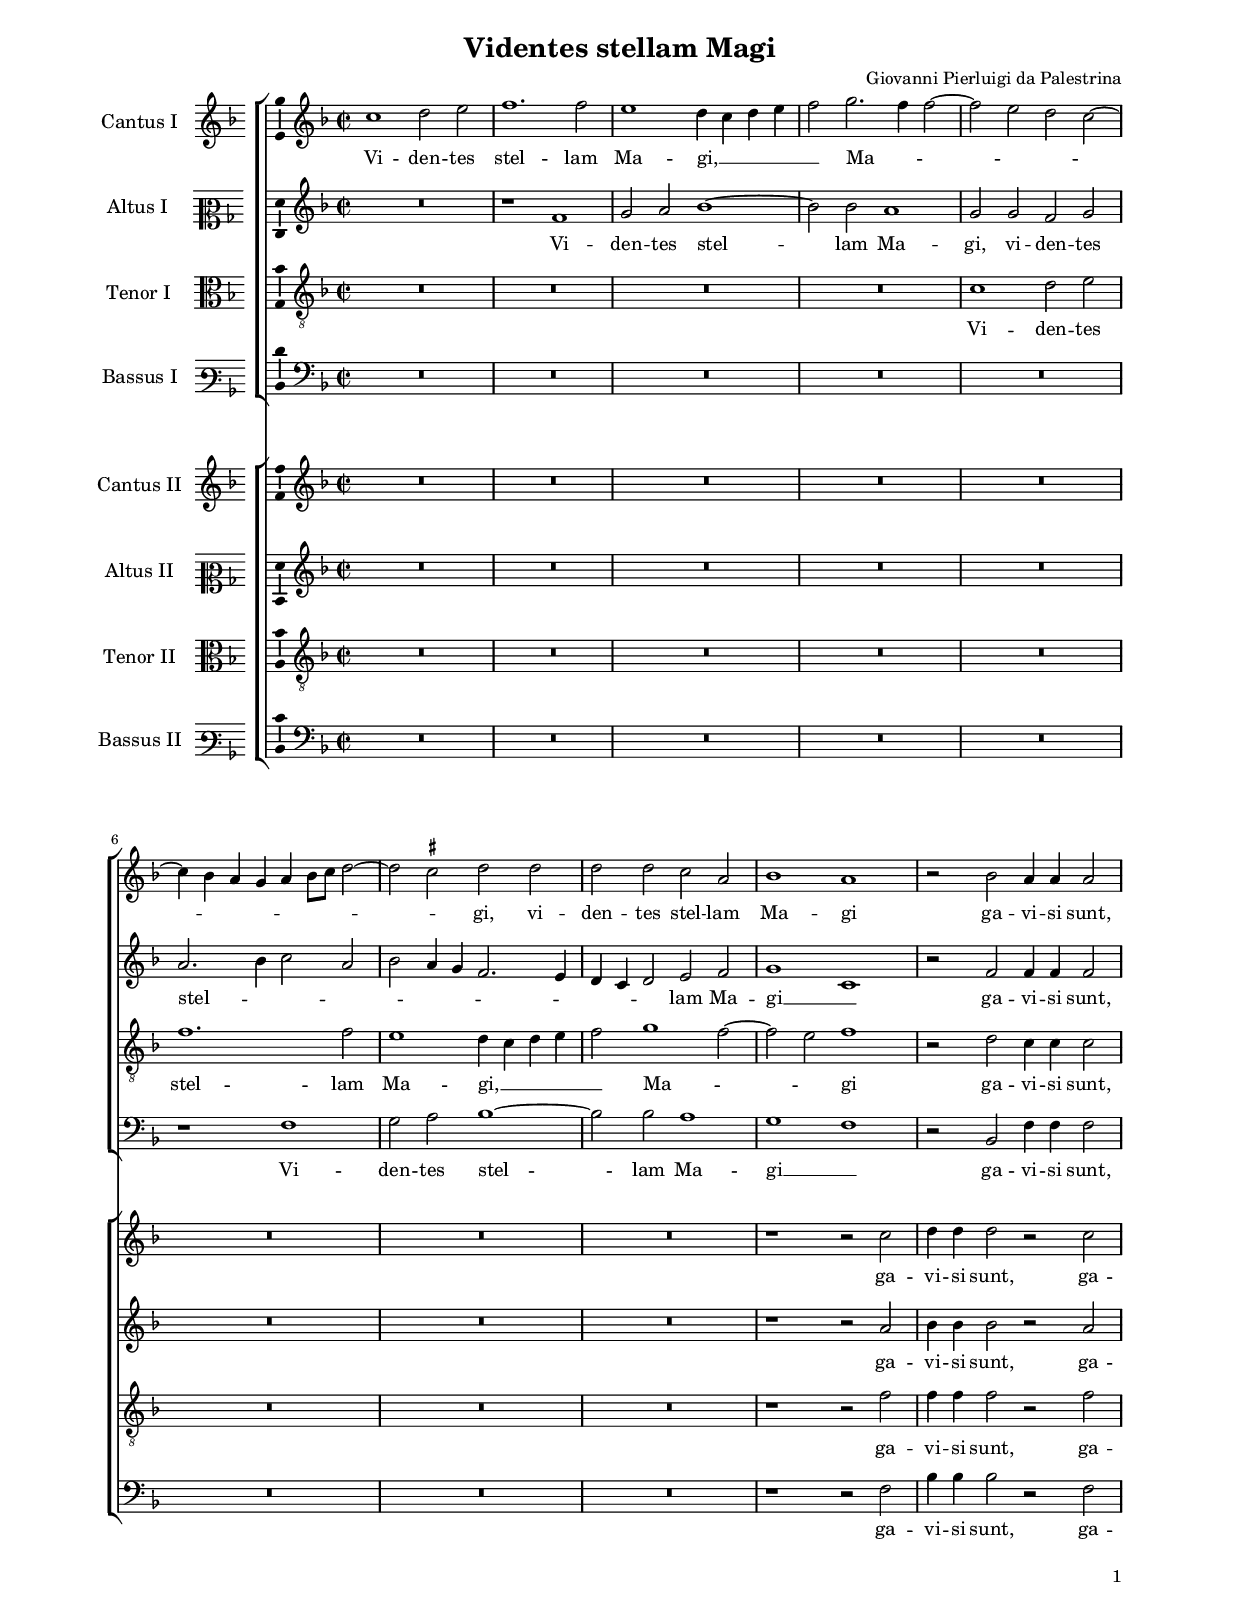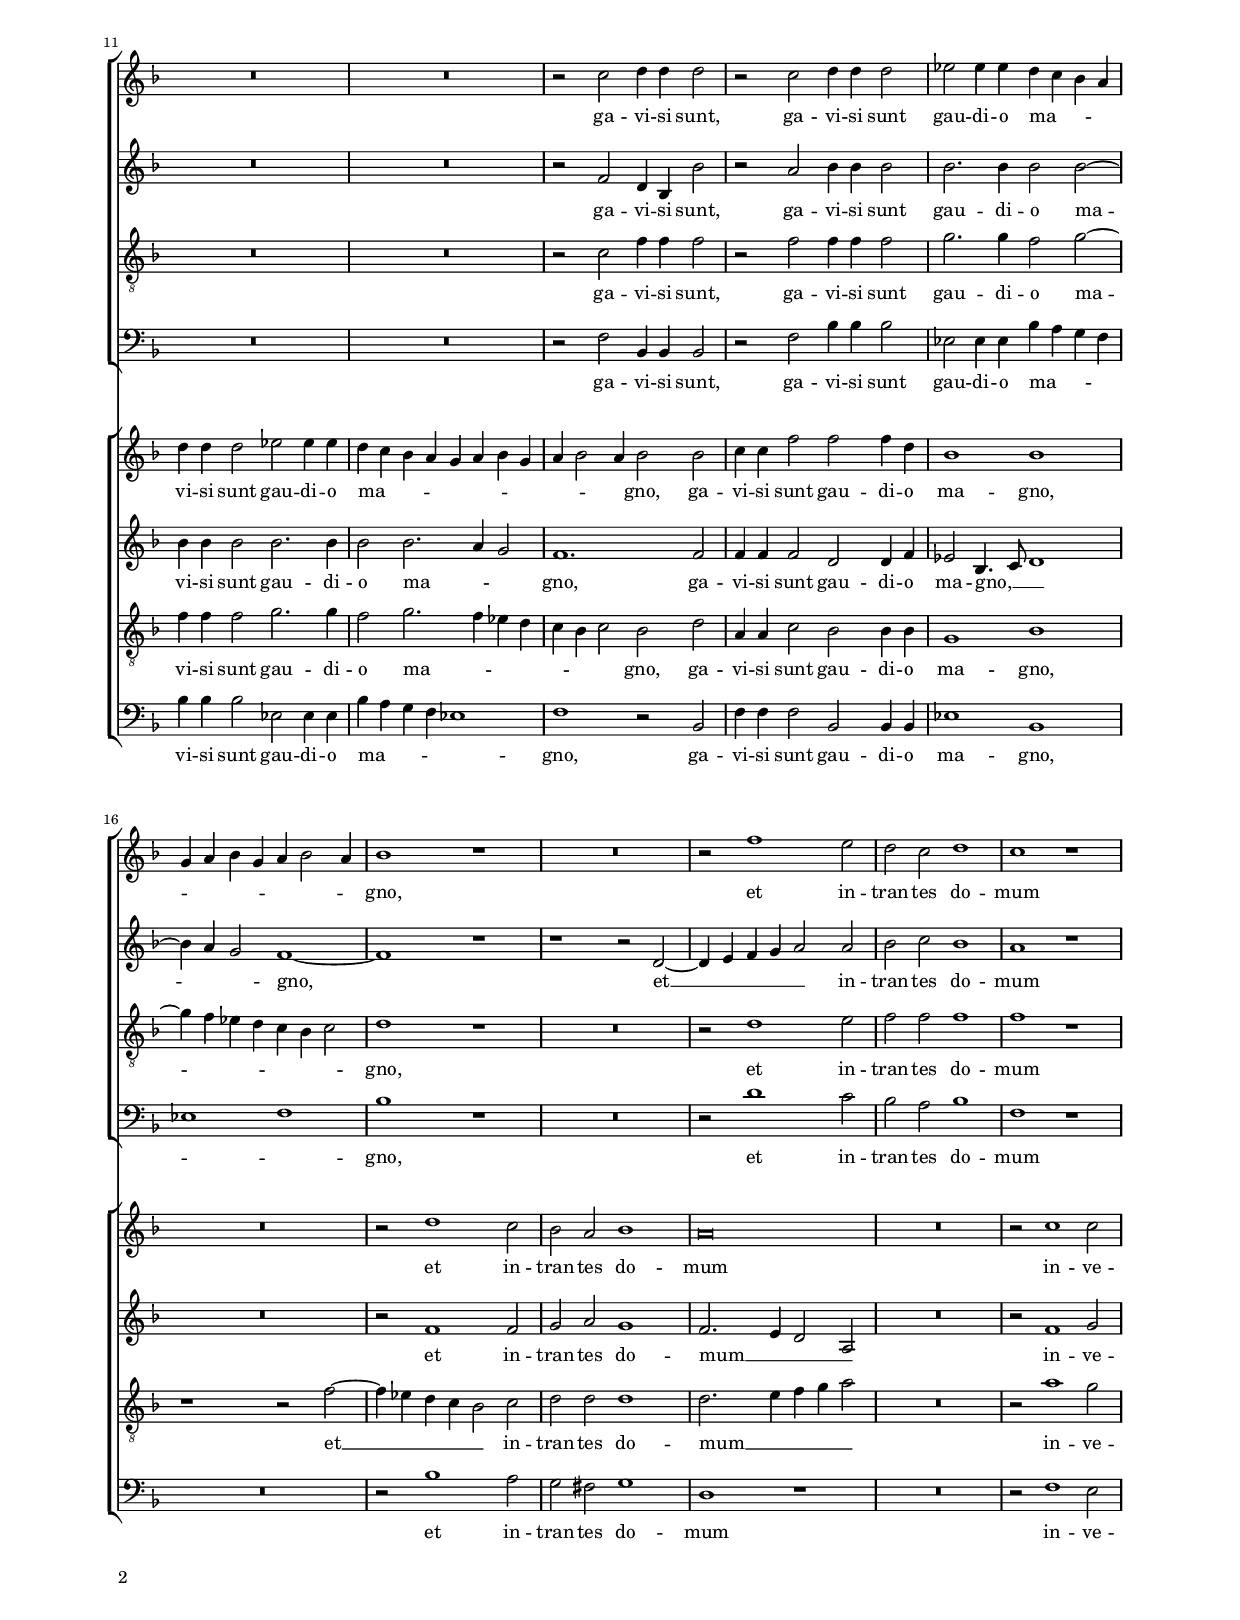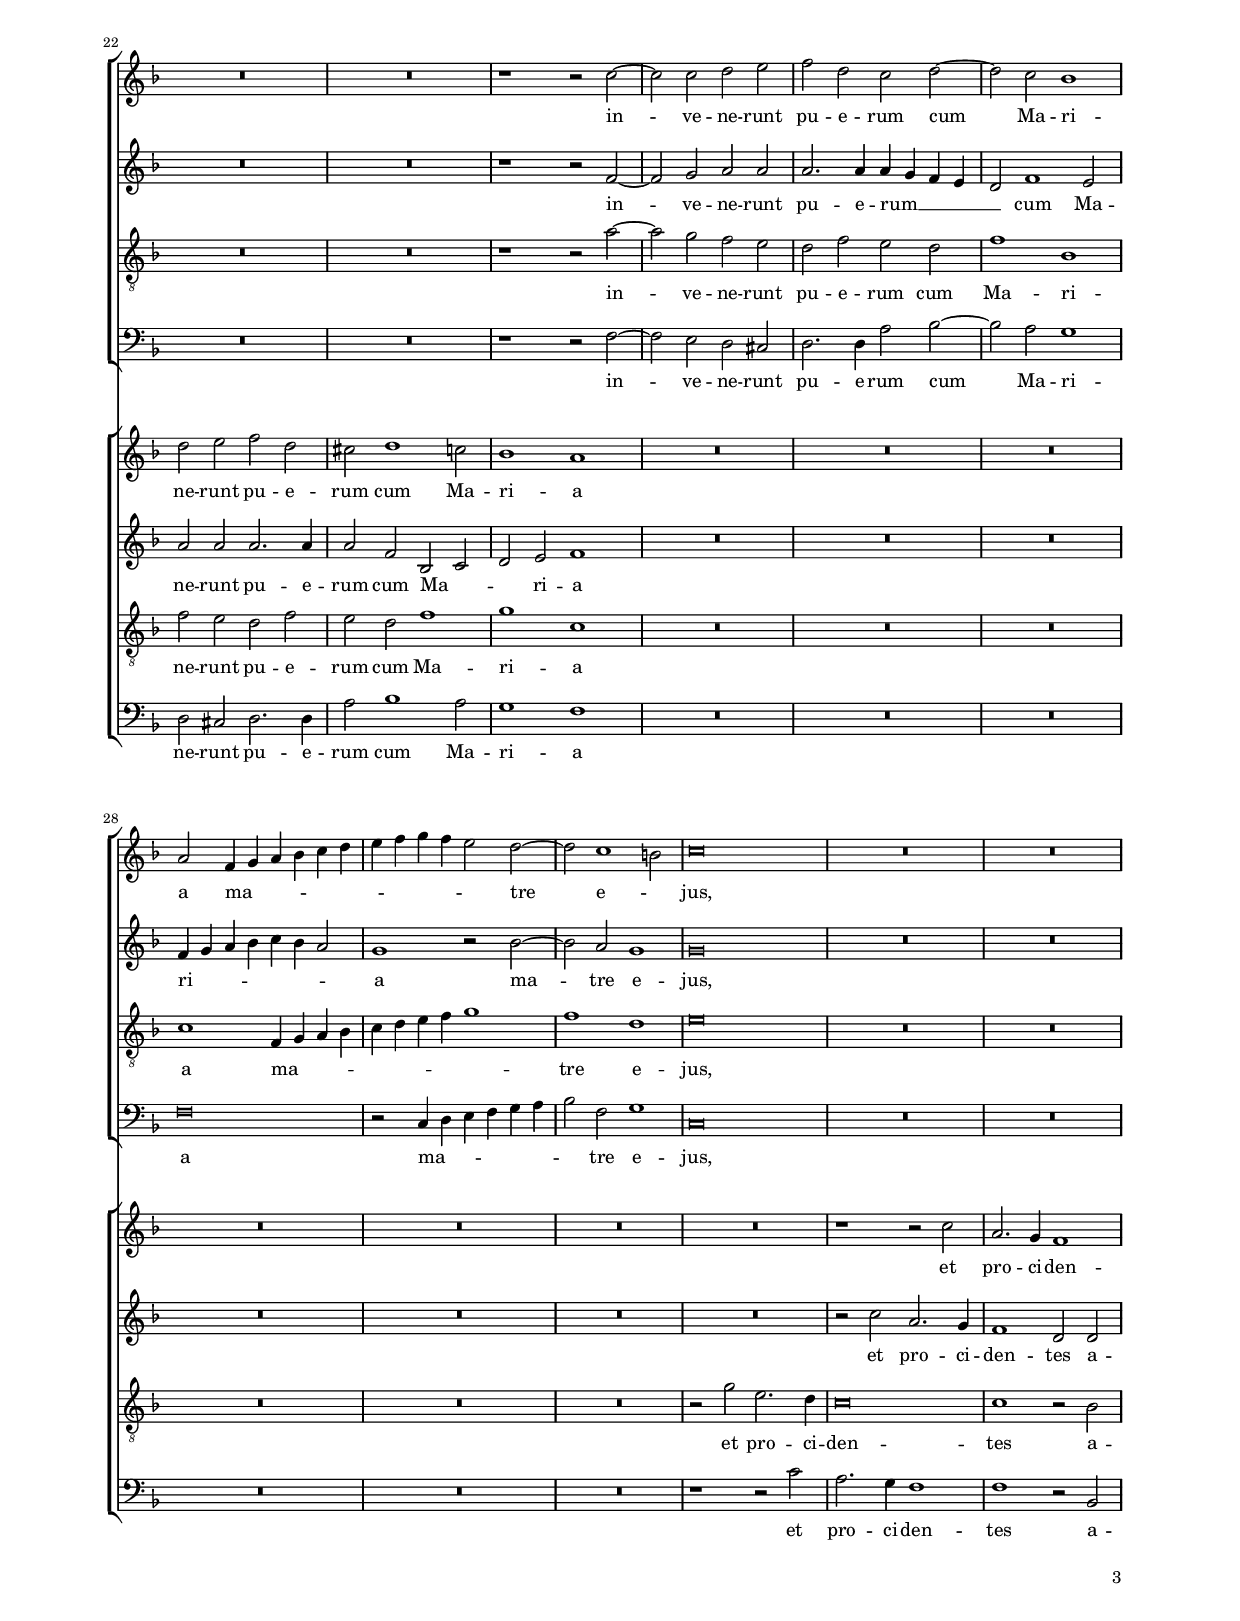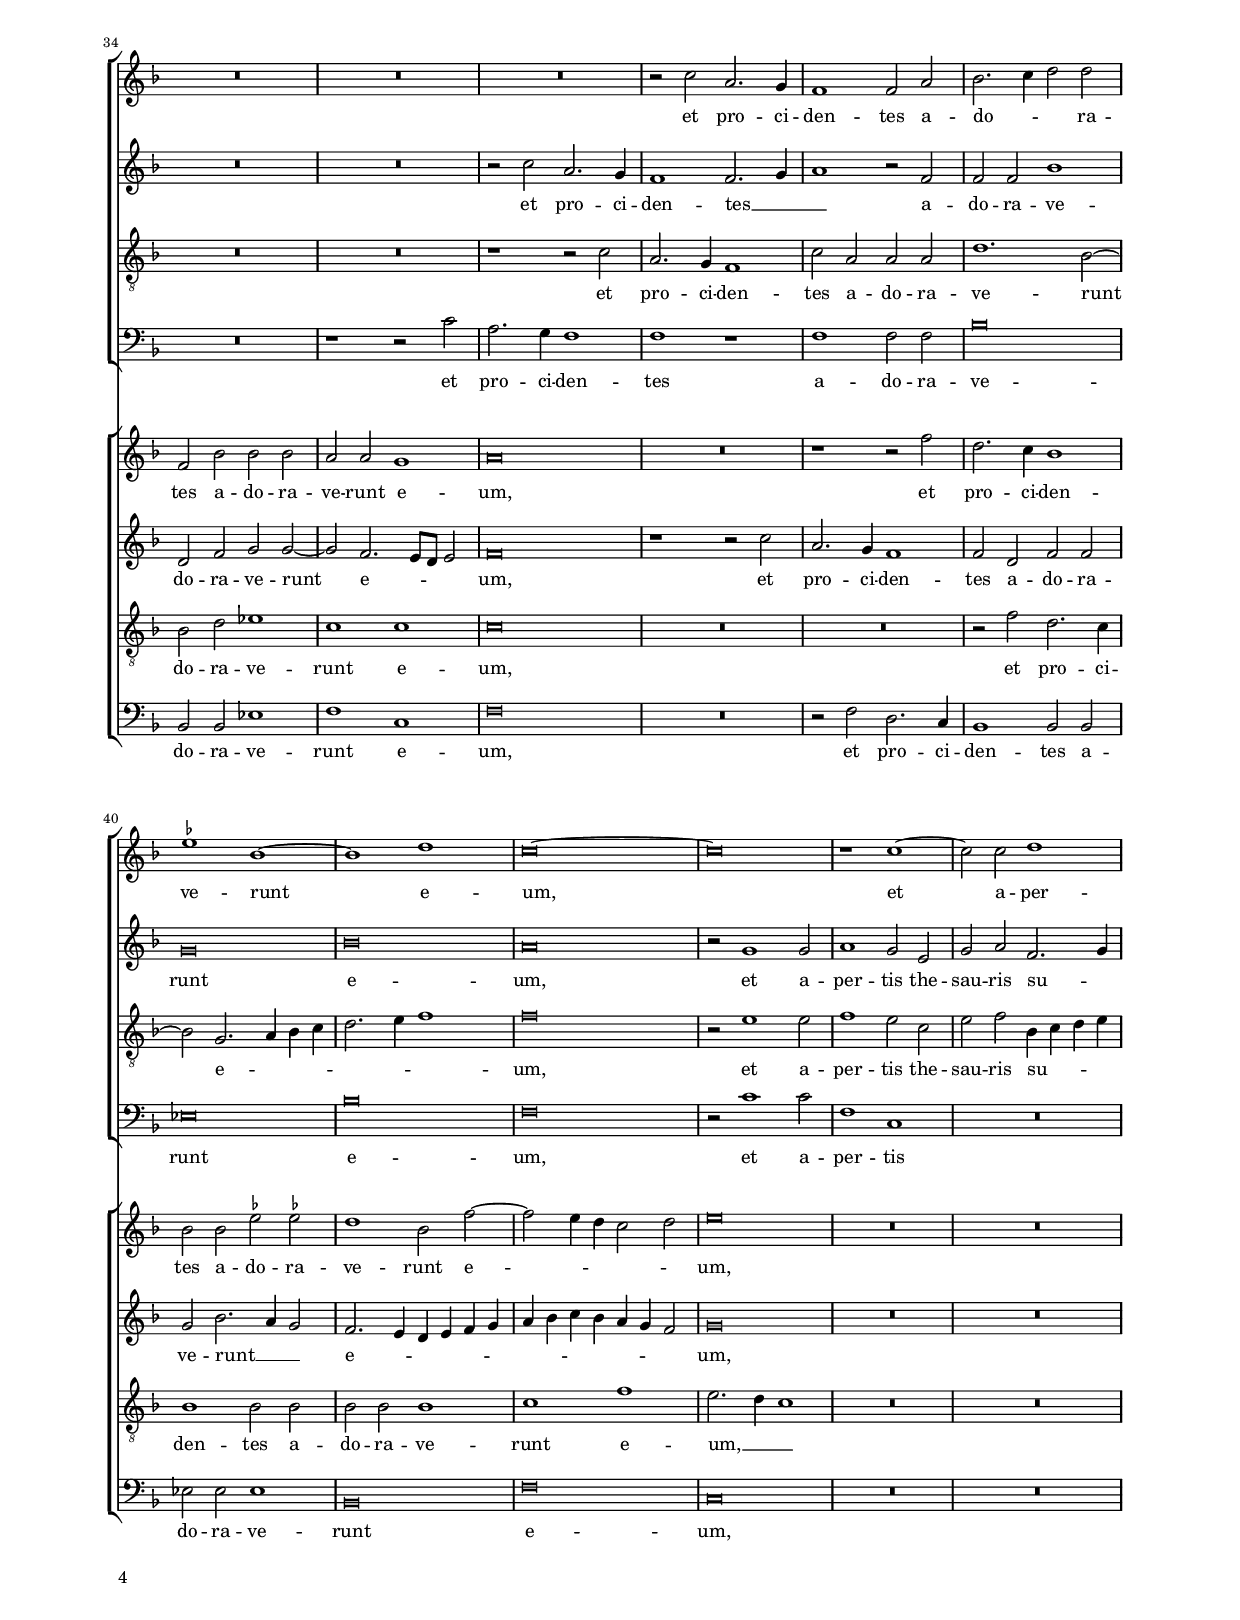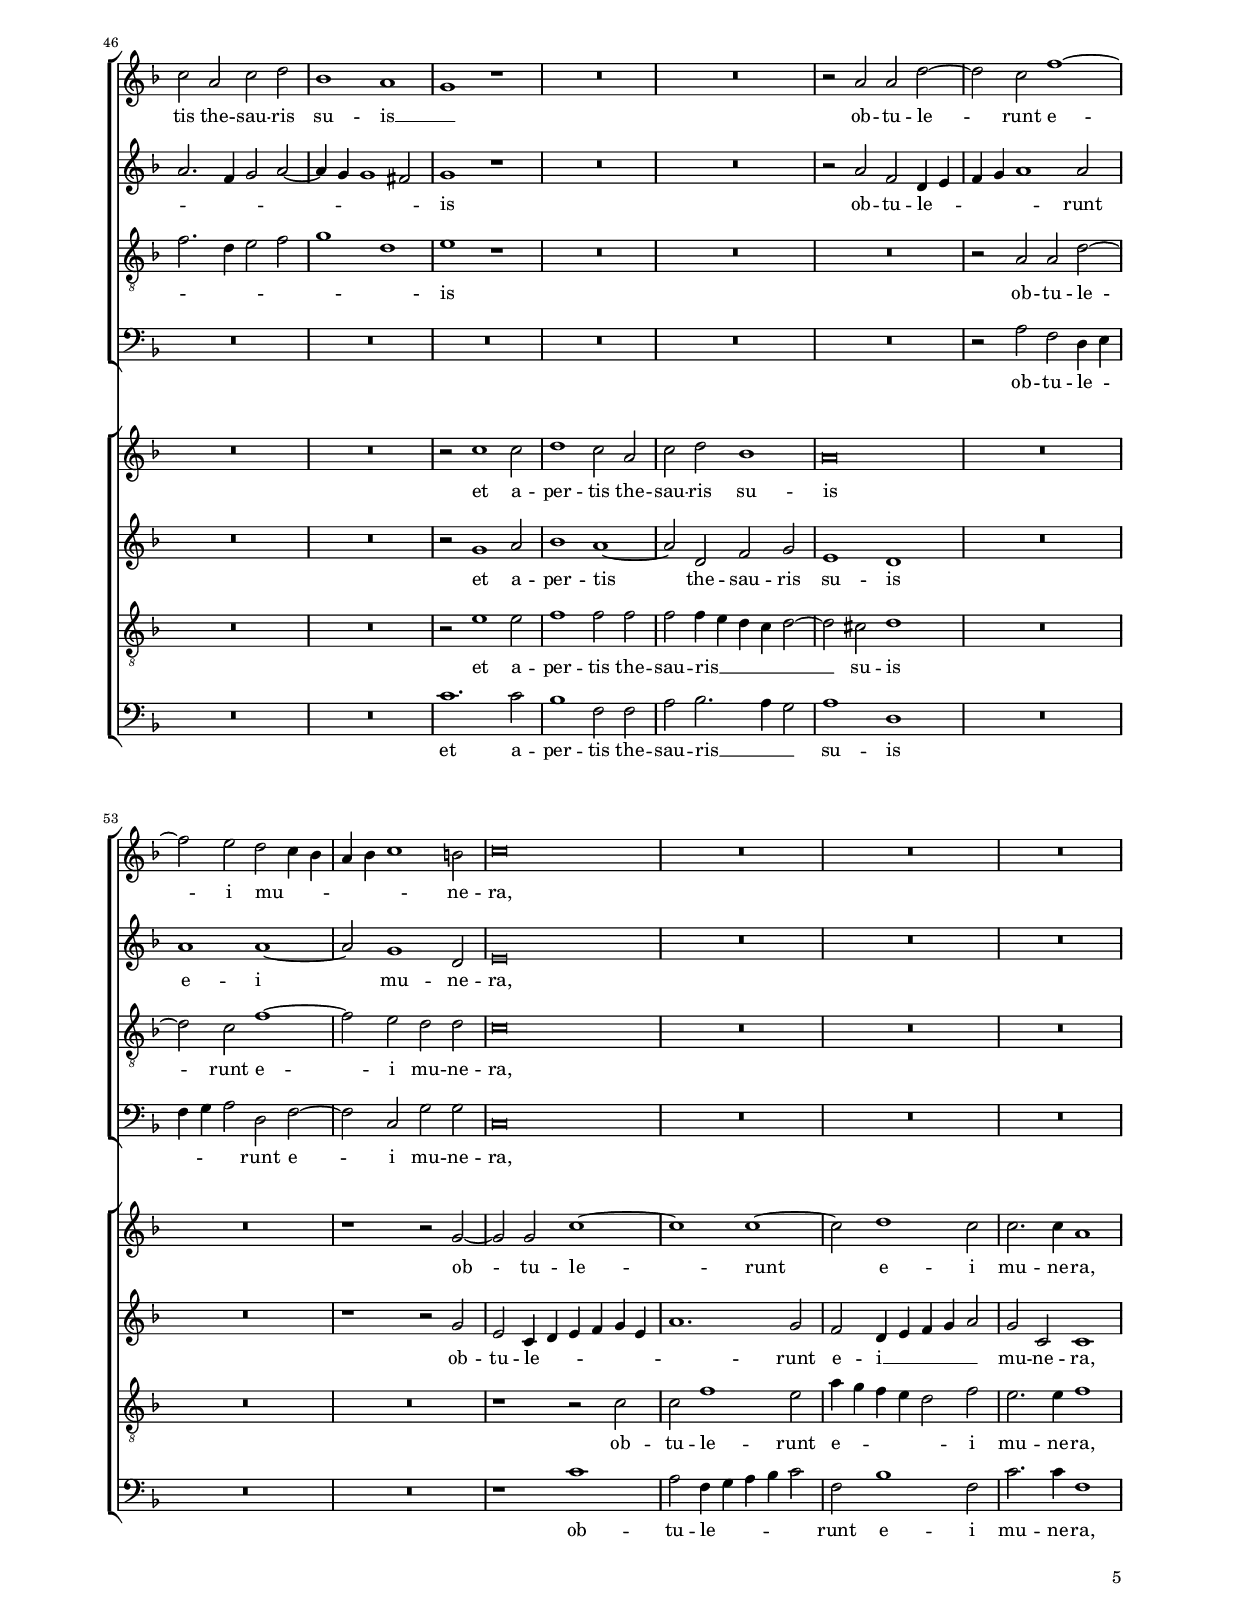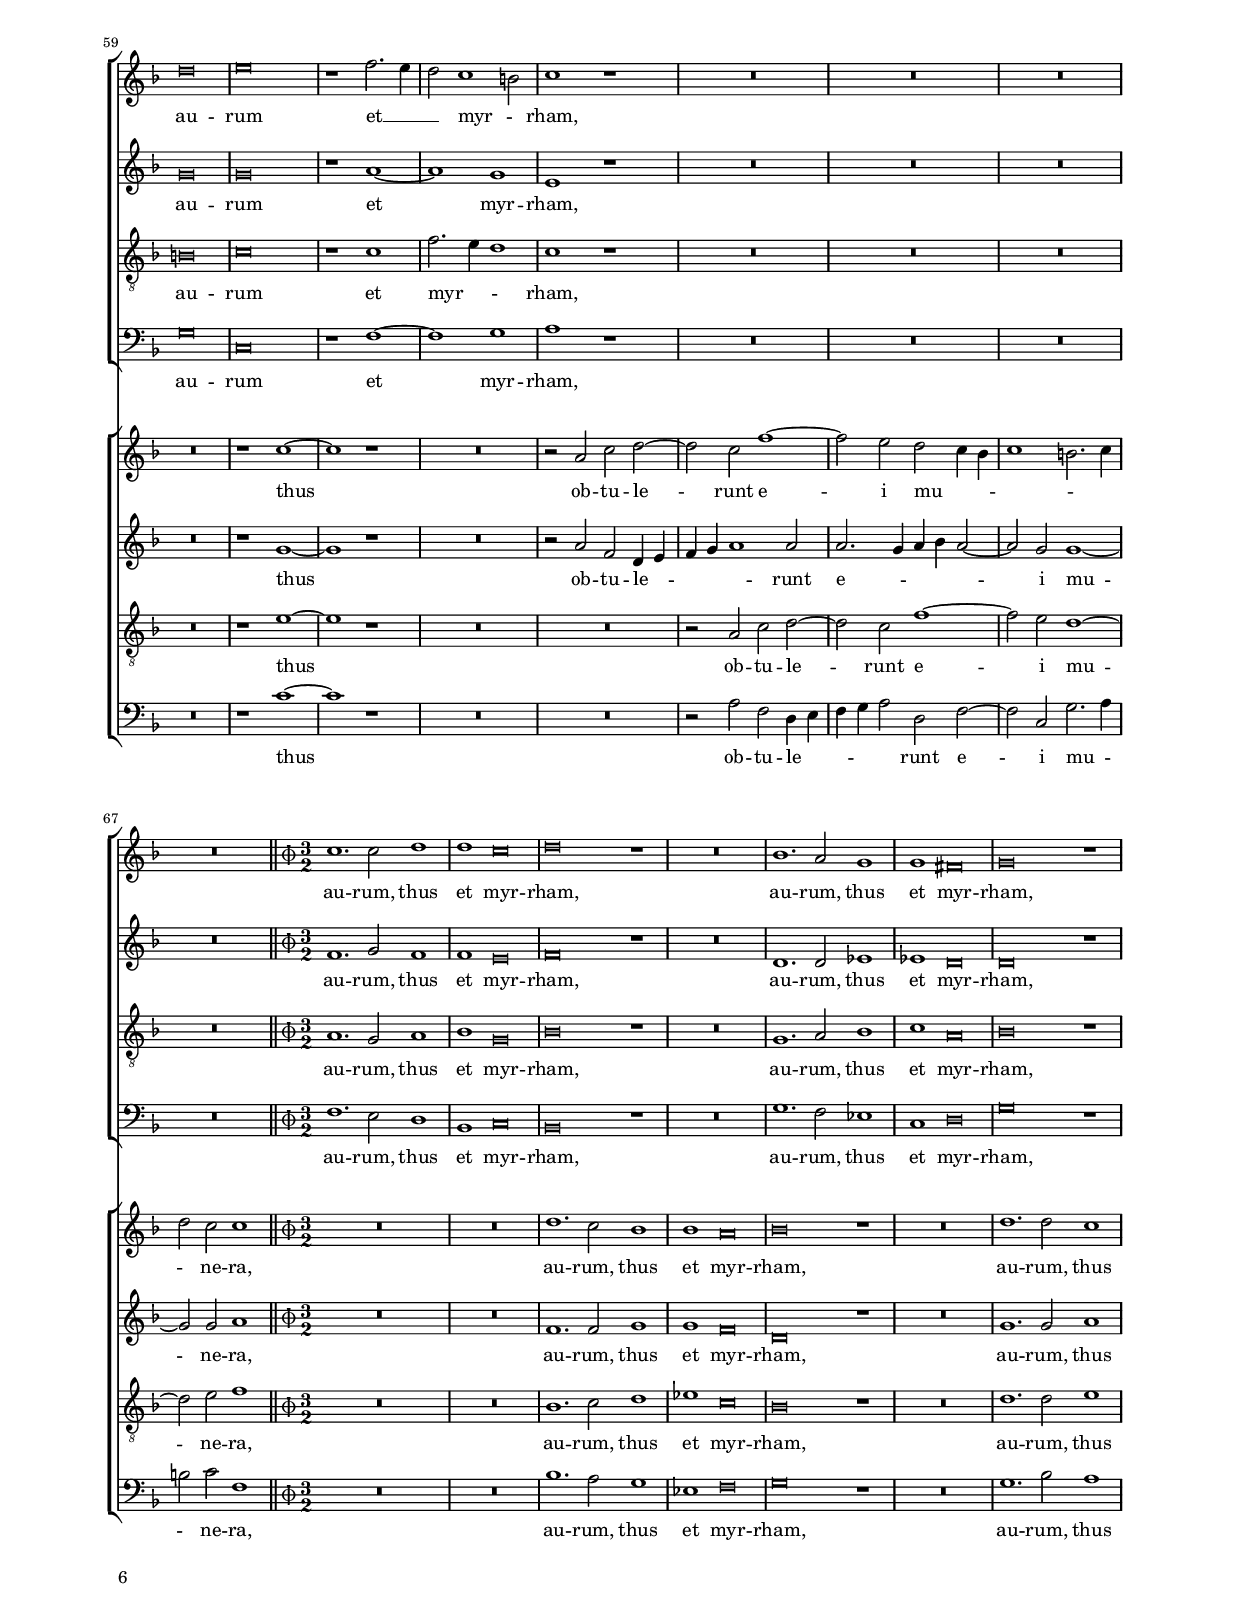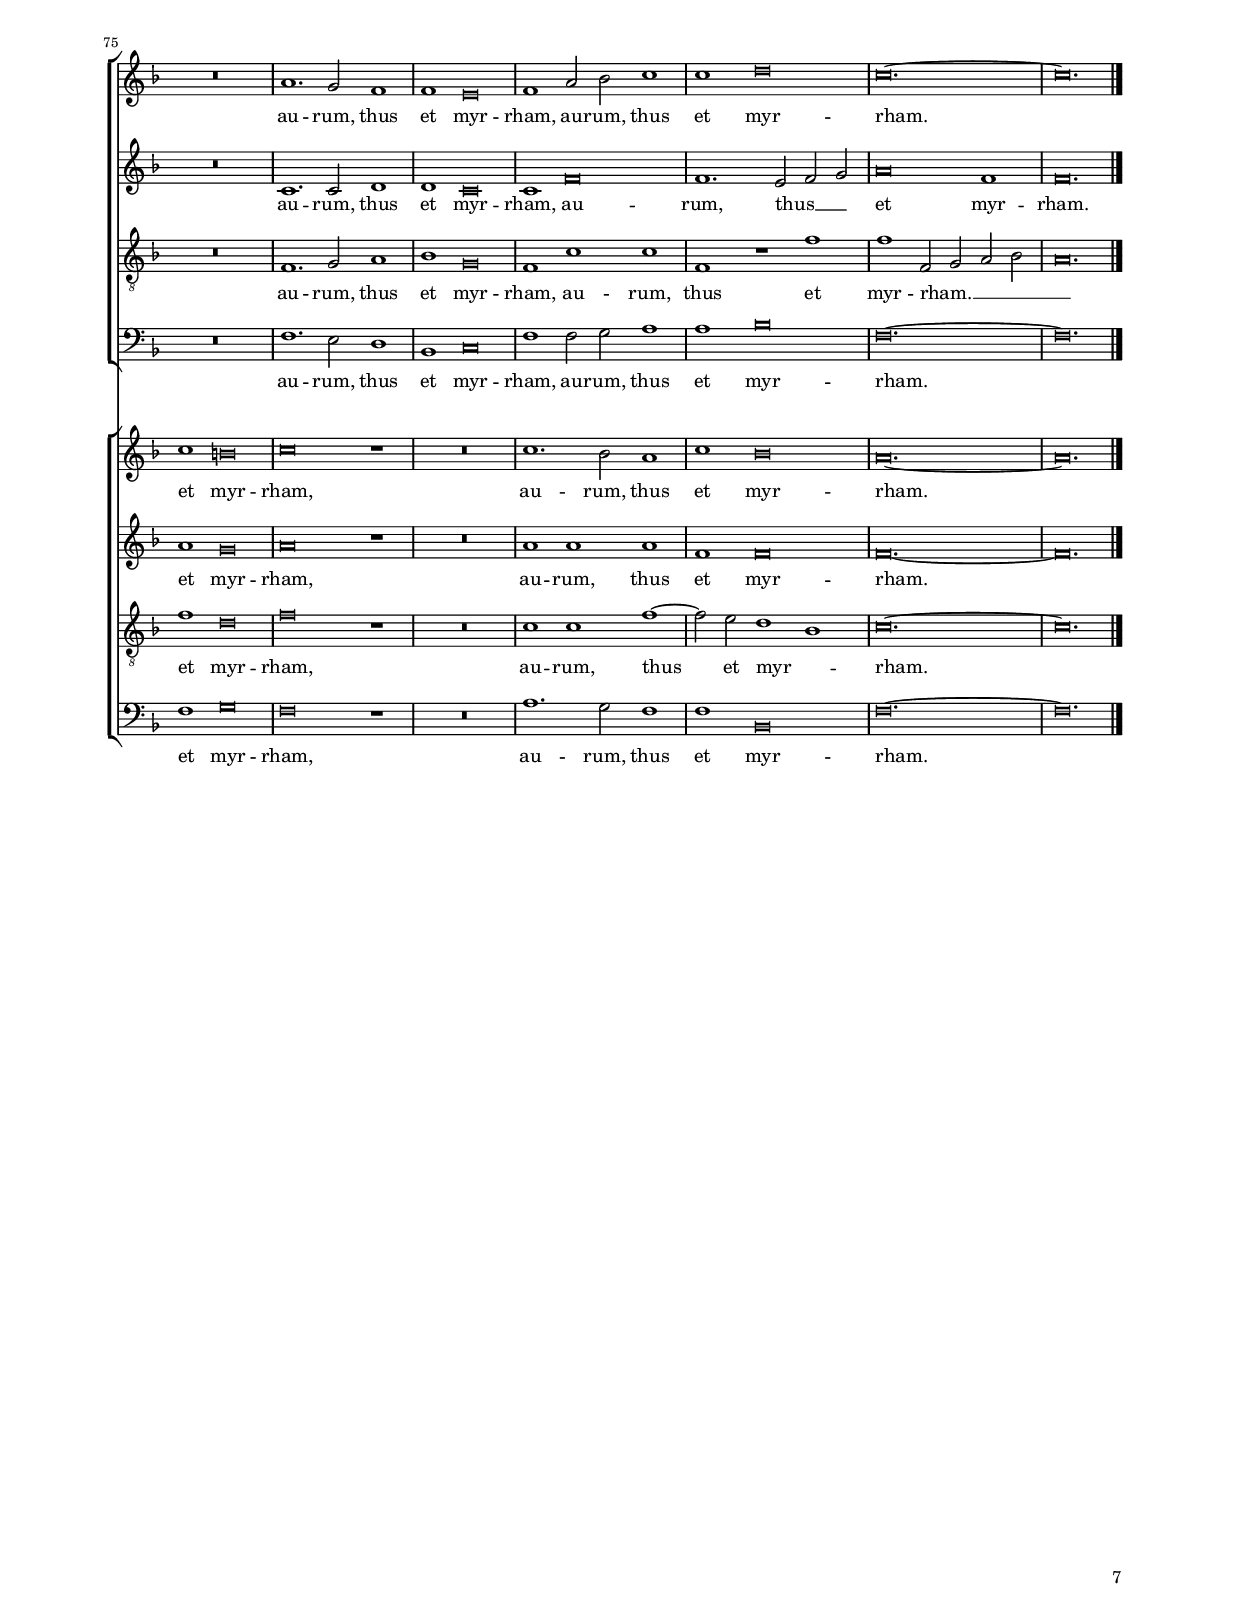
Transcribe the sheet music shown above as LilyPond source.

\header 
{
	title="Videntes stellam Magi"
	composer="Giovanni Pierluigi da Palestrina"
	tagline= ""
}

\version "2.24.1"
\language deutsch
#(set-global-staff-size 15)
% #(set-default-paper-size "letter")
#(ly:set-option 'point-and-click #f)


	#(define ((double-time-signature glyph a b) grob)
	(grob-interpret-markup grob
			(markup #:override '(baseline-skip . 2.5) #:number
					(#:line ((markup (#:musicglyph glyph))
							(#:fontsize -1 #:column (a b)))))))
	
	ficta = { \once \set suggestAccidentals = ##t }
	
	forget = #(define-music-function (music) (ly:music?) #{
	\accidentalStyle forget
	$music
	\accidentalStyle default
	#})


\paper
	{
	top-margin = 2 \cm
	bottom-margin = 1.4 \cm
	left-margin = 2 \cm
	right-margin = 2 \cm
	print-page-number = ##f
	ragged-bottom = ##f
	ragged-last-bottom = ##t
%   systems-per-page = 2
%   page-count = 6
	system-system-spacing = #'((basic-distance . 18) (minimum-distance . 14) (padding . 7) (strechability . 250))
	oddFooterMarkup=\markup   \fill-line { "" \fromproperty #'page:page-number-string }
	evenFooterMarkup=\markup  \fill-line { \fromproperty #'page:page-number-string "" }
	last-bottom-spacing = #'((basic-distance . 12) (minimum-distance . 7) (padding . 4))
	}


global =  
	{
	\key f \major
	\time 2/2 \set Score.measureLength = #(ly:make-moment 2/1)
	\set Score.tempoHideNote = ##t
	\tempo 2 = 90
	\skip 1*2*67 \bar "||"
	\once \override Score.TimeSignature.stencil = #(double-time-signature "timesig.mensural34" "3" "2") \time 3/1
	\tempo 1 = 135
	\skip 1*3*14 \bar "|."
	}

	
incipitcantusprimus = \markup { \score {
	{
	\set Staff.instrumentName = \markup { \fontsize #1 "Cantus I" }
	\key f \major
	\clef violin
	s4 \bar ""
	}
	\layout  {
	raggedright = ##t
	indent = 1.8 \cm
	line-width = 2.4\cm
	\context { \Staff \remove Time_signature_engraver }
	\override Staff.Clef.Y-extent = #'(0 . 0)
	}} \hspace #1 }
      
incipitaltusprimus = \markup { \score {
	{
	\set Staff.instrumentName = \markup { \fontsize #1 "Altus I" }
	\key f \major
	\clef mezzosoprano
	s4 \bar ""
	}
	\layout  {
	raggedright = ##t
	indent = 1.8 \cm
	line-width = 2.4\cm
	\context { \Staff \remove Time_signature_engraver }
	\override Staff.Clef.Y-extent = #'(0 . 0)
	}} \hspace #1 }
      
incipittenorprimus = \markup { \score {
	{
	\set Staff.instrumentName = \markup { \fontsize #1 "Tenor I" }
	\key f \major
	\clef alto
	s4 \bar ""
	}
	\layout  {
	raggedright = ##t
	indent = 1.8 \cm
	line-width = 2.4\cm
	\context { \Staff \remove Time_signature_engraver }
	\override Staff.Clef.Y-extent = #'(0 . 0)
	}} \hspace #1 }


incipitbassusprimus = \markup { \score {
	{
	\set Staff.instrumentName = \markup { \fontsize #1 "Bassus I" }
	\key f \major
	\clef varbaritone
	s4 \bar ""
	}
	\layout  {
	raggedright = ##t
	indent = 1.8 \cm
	line-width = 2.4\cm
	\context { \Staff \remove Time_signature_engraver }
	\override Staff.Clef.Y-extent = #'(0 . 0)
	}} \hspace #1 }

incipitcantussecundus = \markup { \score {
	{
	\set Staff.instrumentName = \markup { \fontsize #1 "Cantus II" }
	\key f \major
	\clef violin
	s4 \bar ""
	}
	\layout  {
	raggedright = ##t
	indent = 1.8 \cm
	line-width = 2.4\cm
	\context { \Staff \remove Time_signature_engraver }
	\override Staff.Clef.Y-extent = #'(0 . 0)
	}} \hspace #1 }


incipitaltussecundus = \markup { \score {
	{
	\set Staff.instrumentName = \markup { \fontsize #1 "Altus II" }
	\key f \major
	\clef mezzosoprano
	s4 \bar ""
	}
	\layout  {
	raggedright = ##t
	indent = 1.8 \cm
	line-width = 2.4\cm
	\context { \Staff \remove Time_signature_engraver }
	\override Staff.Clef.Y-extent = #'(0 . 0)
	}} \hspace #1 }


incipittenorsecundus = \markup { \score {
	{
	\set Staff.instrumentName = \markup { \fontsize #1 "Tenor II" }
	\key f \major
	\clef alto
	s4 \bar ""
	}
	\layout  {
	raggedright = ##t
	indent = 1.8 \cm
	line-width = 2.4\cm
	\context { \Staff \remove Time_signature_engraver }
	\override Staff.Clef.Y-extent = #'(0 . 0)
	}} \hspace #1 }	


incipitbassussecundus = \markup { \score {
	{
	\set Staff.instrumentName = \markup { \fontsize #1 "Bassus II" }
	\key f \major
	\clef varbaritone
	s4 \bar ""
	}
	\layout  {
	raggedright = ##t
	indent = 1.8 \cm
	line-width = 2.4\cm
	\context { \Staff \remove Time_signature_engraver }
	\override Staff.Clef.Y-extent = #'(0 . 0)
	}} \hspace #1 }


cantusprimus =  \relative c''
	{
	c1 d2 e
	f1. f2
	e1 d4 c d e
	f2 g2. f4 f2~
%5
	f2 e d c~ |
	c4 b a g a b8 c d2~
	d2 \ficta cis d d
	d2 d c a
	b1 a
%10
	r2 b a4 a a2 |
	R\breve
	R\breve
	r2 c d4 d d2
	r2 c d4 d d2
%15
	es2 es4 es d c b a |
	g4 a b g a b2 a4
	b1 r
	R\breve
	r2 f'1 e2
%20
	d2 c d1 |
	c1 r
	R\breve
	R\breve
	r1 r2 c~
%25
	c2 c d e |
	f2 d c d~
	d2 c b1
	a2 f4 g a b c d
	e4 f g f e2 d~
%30
	d2 c1 h2 |
	c\breve
	R\breve
	R\breve
	R\breve
%35
	R\breve |
	R\breve
	r2 c a2. g4
	f1 f2 a
	b2. c4 d2 d
%40
	\ficta es1 b~ |
	b1 d
	c\breve~
	c\breve
	r1 c~
%45
	c2 c d1 |
	c2 a c d
	b1 a
	g1 r
	R\breve
%50
	R\breve |
	r2 a a d~
	d2 c f1~
	f2 e d c4 b
	a4 b c1 h2
%55
	c\breve |
	R\breve
	R\breve
	R\breve
	d\breve
%60
	e\breve |
	r1 f2. e4
	d2 c1 h2
	c1 r
	R\breve
%65
	R\breve |
	R\breve
	R\breve
% Triple time
	c1. c2 d1
	d1 c\breve
%70
	d\breve r1 |
	R\breve.
	b1. a2 g1
	g1 fis\breve
	g\breve r1
%75
	R\breve. |
	a1. g2 f1
	f1 e\breve
	f1 a2 b c1
	c1 d\breve
%80
	c\breve.~ |
	c\breve. |
	}

altusprimus =  \relative c' 
	{
	R\breve
	r1 f
	g2 a b1~
	b2 b a1
%5
	g2 g f g |
	a2. b4 c2 a
	b2 a4 g f2. e4
	d4 c d2 e f
	g1 c,
%10
	r2 f f4 f f2 |
	R\breve
	R\breve
	r2 f d4 b b'2
	r2 a b4 b b2
%15
	b2. b4 b2 b~ |
	b4 a g2 f1~
	f1 r
	r1 r2 d~
	d4 e f g a2 a
%20
	b2 c b1 |
	a1 r
	R\breve
	R\breve
	r1 r2 f~
%25
	f2 g a a |
	a2. a4 a4 g f e
	d2 f1 e2
	f4 g a b c b a2
	g1 r2 b~
%30
	b2 a g1 |
	g\breve
	R\breve
	R\breve
	R\breve
%35
	R\breve |
	r2 c a2. g4
	f1 f2. g4
	a1 r2 f
	f2 f b1
%40
	g\breve |
	b\breve
	a\breve
	r2 g1 g2
	a1 g2 e
%45
	g2 a f2. g4 |
	a2. f4 g2 a~
	a4 g g1 fis2
	g1 r
	R\breve
%50
	R\breve |
	r2 a f d4 e
	f4 g a1 a2
	a1 a~
	a2 g1 d2
%55
	e\breve |
	R\breve
	R\breve
	R\breve
	g\breve
%60
	g\breve |
	r1 a~
	a1 g
	e1 r
	R\breve
%65
	R\breve |
	R\breve
	R\breve
% Triple time
	f1. g2 f1
	f1 e\breve
%70
	f\breve r1 |
	R\breve.
	d1. d2 es1
	es1 d\breve
	d\breve r1
%75
	R\breve. |
	c1. c2 d1
	d1 c\breve
	c1 f\breve
	f1. e2 f g
%80
	a\breve f1 |
	f\breve. |
	}

tenorprimus =  \relative c' 
	{
	R\breve
	R\breve
	R\breve
	R\breve
%5
	c1 d2 e |
	f1. f2
	e1 d4 c d e
	f2 g1 f2~
	f2 e f1
%10
	r2 d c4 c c2 |
	R\breve
	R\breve
	r2 c f4 f f2
	r2 f f4 f f2
%15
	g2. g4 f2 g~ |
	g4 f es d c b c2
	d1 r
	R\breve
	r2 d1 e2
%20
	f2 f f1 |
	f1 r
	R\breve
	R\breve
	r1 r2 a~
%25
	a2 g f e |
	d2 f e d
	f1 b,
	c1 f,4 g a b
	c4 d e f g1
%30
	f1 d |
	e\breve
	R\breve
	R\breve
	R\breve
%35
	R\breve |
	r1 r2 c
	a2. g4 f1
	c'2 a a a
	d1. b2~
%40
	b2 g2. a4 b c |
	d2. e4 f1
	f\breve
	r2 e1 e2
	f1 e2 c
%45
	e2 f b,4 c d e |
	f2. d4 e2 f
	g1 d
	e1 r
	R\breve
%50
	R\breve |
	R\breve
	r2 a, a d~
	d2 c f1~
	f2 e d d
%55
	c\breve |
	R\breve
	R\breve
	R\breve
	h\breve
%60
	c\breve |
	r1 c
	f2. e4 d1
	c1 r
	R\breve
%65
	R\breve |
	R\breve
	R\breve
% Triple time
	a1. g2 a1
	b1 g\breve
%70
	b\breve r1 |
	R\breve.
	g1. a2 b1
	c1 a\breve
	b\breve r1
%75
	R\breve. |
	f1. g2 a1
	b1 g\breve
	f1 c' c
	f,1 r f'
%80
	f1 f,2 g a b |
	a\breve. |
	}

bassusprimus  =  \relative c 
	{
	R\breve
	R\breve
	R\breve
	R\breve
%5
	R\breve |
	r1 f
	g2 a b1~
	b2 b a1
	g1 f
%10
	r2 b, f'4 f f2 |
	R\breve
	R\breve
	r2 f b,4 b b2
	r2 f' b4 b b2
%15
	es,2 es4 es b'4 a g f |
	es1 f
	b1 r
	R\breve
	r2 d1 c2
%20
	b2 a b1 |
	f1 r
	R\breve
	R\breve
	r1 r2 f~
%25
	f2 e d cis |
	d2. d4 a'2 b~
	b2 a g1
	f\breve
	r2 c4 d e f g a
%30
	b2 f g1 |
	c,\breve
	R\breve
	R\breve
	R\breve
%35
	r1 r2 c' |
	a2. g4 f1
	f1 r
	f1 f2 f
	b\breve
%40
	es,\breve |
	b'\breve
	f\breve
	r2 c'1 c2
	f,1 c
%45
	R\breve |
	R\breve
	R\breve
	R\breve
	R\breve
%50
	R\breve |
	R\breve
	r2 a' f d4 e
	f4 g a2 d, f~
	f2 c g'2 g
%55
	c,\breve |
	R\breve
	R\breve
	R\breve
	g'\breve
%60
	c,\breve |
	r1 f~
	f1 g
	a1 r
	R\breve
%65
	R\breve |
	R\breve
	R\breve
% Triple time
	f1. e2 d1
	b1 c\breve
%70
	b\breve r1 |
	R\breve.
	g'1. f2 es1
	c1 d\breve
	g\breve r1
%75
	R\breve. |
	f1. e2 d1
	b1 c\breve
	f1 f2 g a1
	a1 b\breve
%80
	f\breve.~ |
	f\breve. |
	}

cantussecundus =  \relative c''
	{
	R\breve
	R\breve
	R\breve
	R\breve
%5
	R\breve |
	R\breve
	R\breve
	R\breve
	r1 r2 c
%10
	d4 d d2 r c |
	d4 d d2 es2 es4 es
	d4 c b a g a b g
	a4 b2 a4 b2 b
	c4 c f2 f f4 d
%15
	b1 b |
	R\breve
	r2 d1 c2
	b2 a b1
	a\breve
%20
	R\breve |
	r2 c1 c2
	d2 e f d
	cis2 d1 c2
	b1 a
%25
	R\breve |
	R\breve
	R\breve
	R\breve
	R\breve
%30
	R\breve |
	R\breve
	r1 r2 c
	a2. g4 f1
	f2 b b b
%35
	a2 a g1 |
	a\breve
	R\breve
	r1 r2 f'
	d2. c4 b1
%40
	b2 b \ficta es \ficta es! |
	d1 b2 f'~
	f2 e4 d c2 d
	e\breve
	R\breve
%45
	R\breve |
	R\breve
	R\breve
	r2 c1 c2
	d1 c2 a
%50
	c2 d b1 |
	a\breve
	R\breve
	R\breve
	r1 r2 g~
%55
	g2 g c1~ |
	c1 c~
	c2 d1 c2
	c2. c4 a1
	R\breve
%60
	r1 c~ |
	c1 r
	R\breve
	r2 a c d~
	d2 c f1~
%65
	f2 e d c4 b 
	c1 h2. c4
	d2 c c1
% Triple time
	R\breve.
	R\breve.
%70
	d1. c2 b1 |
	b1 a\breve
	b\breve r1
	R\breve.
	d1. d2 c1
%75
	c1 h\breve |
	c\breve r1
	R\breve.
	c1. b2 a1
	c1 b\breve
%80
	a\breve.~ |
	a\breve. |
	}

altussecundus =  \relative c'
	{
	R\breve
	R\breve
	R\breve
	R\breve
%5
	R\breve |
	R\breve
	R\breve
	R\breve
	r1 r2 a'
%10
	b4 b b2 r a |
	b4 b b2 b2. b4
	b2 b2. a4 g2
	f1. f2
	f4 f f2 d d4 f
%15
	es2 b4. c8 d1 |
	R\breve
	r2 f1 f2
	g2 a g1
	f2. e4 d2 a
%20
	R\breve |
	r2 f'1 g2
	a2 a a2. a4
	a2 f b, c
	d2 e f1
%25
	R\breve |
	R\breve
	R\breve
	R\breve
	R\breve
%30
	R\breve |
	R\breve
	r2 c' a2. g4
	f1 d2 d
	d2 f g g~
%35
	g2 f2. e8 d e2 |
	f\breve
	r1 r2 c'
	a2. g4 f1
	f2 d f f
%40
	g2 b2. a4 g2 |
	f2. e4 d e f g
	a4 b c b a g f2
	g\breve
	R\breve
%45
	R\breve |
	R\breve
	R\breve
	r2 g1 a2
	b1 a~
%50
	a2 d, f g |
	e1 d
	R\breve
	R\breve
	r1 r2 g
%55
	e2 c4 d e f g e |
	a1. g2
	f2 d4 e f g a2
	g2 c, c1
	R\breve
%60
	r1 g'~ |
	g1 r
	R\breve
	r2 a f d4 e
	f4 g a1 a2
%65
	a2. g4 a b a2~ |
	a2 g g1~
	g2 g a1
% Triple time
	R\breve.
	R\breve.
%70
	f1. f2 g1 |
	g1 f\breve
	d\breve r1
	R\breve.
	g1. g2 a1
%75
	a1 g\breve |
	a\breve r1
	R\breve.
	a1 a a
	f1 f\breve
%80
	f\breve.~ |
	f\breve. |
    }

tenorsecundus =  \relative c'
	{
	R\breve
	R\breve
	R\breve
	R\breve
%5
	R\breve |
	R\breve
	R\breve
	R\breve
	r1 r2 f
%10
	f4 f f2 r f |
	f4 f f2 g2. g4
	f2 g2. f4 es d
	c4 b c2 b d
	a4 a c2 b b4 b
%15
	g1 b |
	r1 r2 f'~
	f4 es d c b2 c
	d2 d d1
	d2. e4 f g a2
%20
	R\breve |
	r2 a1 g2
	f2 e d f
	e2 d f1
	g1 c,
%25
	R\breve |
	R\breve
	R\breve
	R\breve
	R\breve
%30
	R\breve |
	r2 g' e2. d4
	c\breve
	c1 r2 b
	b2 d es1
%35
	c1 c |
	c\breve
	R\breve
	R\breve
	r2 f d2. c4
%40
	b1 b2 b |
	b2 b b1
	c1 f
	e2. d4 c1
	R\breve
%45
	R\breve |
	R\breve
	R\breve
	r2 e1 e2
	f1 f2 f
%50
	f2 f4 e d c d2~ |
	d2 cis d1
	R\breve
	R\breve
	R\breve
%55
	r1 r2 c |
	c2 f1 e2
	a4 g f e d2 f
	e2. e4 f1
	R\breve
%60
	r1 e~ |
	e1 r
	R\breve
	R\breve
	r2 a, c d~
%65
	d2 c f1~ |
	f2 e d1~
	d2 e f1
% Triple time
	R\breve.
	R\breve.
%70
	b,1. c2 d1 |
	es1 c\breve
	b\breve r1
	R\breve.
	d1. d2 e1
%75
	f1 d\breve |
	f\breve r1
	R\breve.
	c1 c f~
	f2 e d1 b
%80
	c\breve.~ |
	c\breve. |
	}

bassussecundus =  \relative c
	{
	R\breve
	R\breve
	R\breve
	R\breve
%5
	R\breve |
	R\breve
	R\breve
	R\breve
	r1 r2 f
%10
	b4 b b2 r f |
	b4 b b2 es,2 es4 es
	b'4 a g f es1
	f1 r2 b,
	f'4 f f2 b,2 b4 b
%15
	es1 b |
	R\breve
	r2 b'1 a2
	g2 fis g1
	d1 r
%20
	R\breve |
	r2 f1 e2
	d2 cis d2. d4
	a'2 b1 a2
	g1 f
%25
	R\breve |
	R\breve
	R\breve
	R\breve
	R\breve
%30
	R\breve |
	r1 r2 c'
	a2. g4 f1
	f1 r2 b,
	b2 b es1
%35
	f1 c |
	f\breve
	R\breve
	r2 f d2. c4
	b1 b2 b
%40
	es2 es es1 |
	b\breve
	f'\breve
	c\breve
	R\breve
%45
	R\breve |
	R\breve
	R\breve
	c'1. c2
	b1 f2 f
%50
	a2 b2. a4 g2 |
	a1 d,
	R\breve
	R\breve
	R\breve
%55
	r1 c' |
	a2 f4 g a b c2
	f,2 b1 f2
	c'2. c4 f,1
	R\breve
%60
	r1 c'~ |
	c1 r
	R\breve
	R\breve
	r2 a f d4 e
%65
	f4 g a2 d, f~ |
	f2 c g'2. a4
	h2 c f,1
% Triple time
	R\breve.
	R\breve.
%70
	b1. a2 g1 |
	es1 f\breve
	g\breve r1
	R\breve.
	g1. b2 a1
%75
	f1 g\breve |
	f\breve r1
	R\breve.
	a1. g2 f1
	f1 b,\breve
%80
	f'\breve.~ |
	f\breve. |
	}


lyricscantusprimus = \lyricmode {
	Vi -- den -- tes stel -- lam Ma -- gi, __ _ _ _ _
	Ma -- _ _ _ _ _ _ _ _ _ _ _ _ _ gi,
	vi -- den -- tes stel -- lam Ma -- gi
	ga -- vi -- si sunt,
	ga -- vi -- si sunt,
	ga -- vi -- si sunt gau -- di -- o ma -- _ _ _ _ _ _ _ _ _ _ gno,
	et in -- tran -- tes do -- mum
	in -- ve -- ne -- runt pu -- e -- rum
	cum Ma -- ri -- a ma -- _ _ _ _ _ _ _ _ _ _ tre e -- _ jus,
	et pro -- ci -- den -- tes a -- do -- _ _ ra -- ve -- runt e -- um,
	et a -- per -- tis the -- sau -- ris su -- is __ _
	ob -- tu -- le -- runt e -- i mu -- _ _ _ _ _ ne -- ra,
	au -- rum et __ _ _ myr -- _ rham,
	au -- rum, thus et myr -- rham,
	au -- rum, thus et myr -- rham,
	au -- rum, thus et myr -- rham,
	au -- rum, thus et myr -- rham.
	}


lyricsaltusprimus = \lyricmode {
	Vi -- den -- tes stel -- lam Ma -- gi,
	vi -- den -- tes stel -- _ _ _ _ _ _ _ _ _ _ _ lam Ma -- gi __ _
	ga -- vi -- si sunt,
	ga -- vi -- si sunt,
	ga -- vi -- si sunt gau -- di -- o ma -- _ _ gno,
	et __ _ _ _ _ in -- tran -- tes do -- mum
	in -- ve -- ne -- runt pu -- e -- rum __ _ _ _ _
	cum Ma -- ri -- _ _ _ _ _ _ a ma -- tre e -- jus,
	et pro -- ci -- den -- tes __ _ _ a -- do -- ra -- ve -- runt e -- um,
	et a -- per -- tis the -- sau -- ris su -- _ _ _ _ _ _ _ _ is
	ob -- tu -- le -- _ _ _ _ runt e -- i mu -- ne -- ra,
	au -- rum et myr -- rham,
	au -- rum, thus et myr -- rham,
	au -- rum, thus et myr -- rham,
	au -- rum, thus et myr -- rham,
	au -- rum, thus __ _ _ et myr -- rham.
	}


lyricstenorprimus = \lyricmode {
	Vi -- den -- tes stel -- lam Ma -- gi, __ _ _ _ _
	Ma -- _ _ gi
	ga -- vi -- si sunt,
	ga -- vi -- si sunt,
	ga -- vi -- si sunt gau -- di -- o ma -- _ _ _ _ _ _ gno,
	et in -- tran -- tes do -- mum
	in -- ve -- ne -- runt pu -- e -- rum
	cum Ma -- ri -- a ma -- _ _ _ _ _ _ _ _ tre e -- jus,
	et pro -- ci -- den -- tes a -- do -- ra -- ve -- runt e -- _ _ _ _ _ _ um,
	et a -- per -- tis the -- sau -- ris su -- _ _ _ _ _ _ _ _ _ is
	ob -- tu -- le -- runt e -- i mu -- ne -- ra,
	au -- rum et myr -- _ _ rham,
	au -- rum, thus et myr -- rham,
	au -- rum, thus et myr -- rham,
	au -- rum, thus et myr -- rham,
	au -- rum, thus et myr -- rham. __ _ _ _ _
	}


lyricsbassusprimus = \lyricmode {
	Vi -- den -- tes stel -- lam Ma -- gi __ _
	ga -- vi -- si sunt,
	ga -- vi -- si sunt,
	ga -- vi -- si sunt gau -- di -- o ma -- _ _ _ _ _ gno,
	et in -- tran -- tes do -- mum
	in -- ve -- ne -- runt pu -- e -- rum
	cum Ma -- ri -- a ma -- _ _ _ _ _ _ tre e -- jus,
	et pro -- ci -- den -- tes a -- do -- ra -- ve -- runt e -- um,
	et a -- per -- tis
	ob -- tu -- le -- _ _ _ _ runt e -- i mu -- ne -- ra,
	au -- rum et myr -- rham,
	au -- rum, thus et myr -- rham,
	au -- rum, thus et myr -- rham,
	au -- rum, thus et myr -- rham,
	au -- rum, thus et myr -- rham.
	}


lyricscantussecundus = \lyricmode {
	ga -- vi -- si sunt,
	ga -- vi -- si sunt gau -- di -- o ma -- _ _ _ _ _ _ _ _ _ _ gno,
	ga -- vi -- si sunt gau -- di -- o ma -- gno,
	et in -- tran -- tes do -- mum
	in -- ve -- ne -- runt pu -- e -- rum
	cum Ma -- ri -- a
	et pro -- ci -- den -- tes a -- do -- ra -- ve -- runt e -- um,
	et pro -- ci -- den -- tes a -- do -- ra -- ve -- runt e -- _ _ _ _ um,
	et a -- per -- tis the -- sau -- ris su -- is
	ob -- tu -- le -- runt e -- i mu -- ne -- ra,
	thus
	ob -- tu -- le -- runt e -- i mu -- _ _ _ _ _ _ ne -- ra,
	au -- rum, thus et myr -- rham,
	au -- rum, thus et myr -- rham,
	au -- rum, thus et myr -- rham.
	}


lyricsaltussecundus = \lyricmode {
	ga -- vi -- si sunt,
	ga -- vi -- si sunt gau -- di -- o ma -- _ _ gno,
	ga -- vi -- si sunt gau -- di -- o ma -- gno, __ _ _
	et in -- tran -- tes do -- mum __ _ _ _
	in -- ve -- ne -- runt pu -- e -- rum
	cum Ma -- _ _ ri -- a
	et pro -- ci -- den -- tes a -- do -- ra -- ve -- runt e -- _ _ _ um,
	et pro -- ci -- den -- tes a -- do -- ra -- ve -- runt __ _ _ e -- _ _ _ _ _ _ _ _ _ _ _ _ um,
	et a -- per -- tis the -- sau -- ris su -- is
	ob -- tu -- le -- _ _ _ _ _ _ runt e -- i __ _ _ _ _ mu -- ne -- ra,
	thus
	ob -- tu -- le -- _ _ _ _ runt e -- _ _ _ _ i mu -- ne -- ra,
	au -- rum, thus et myr -- rham,
	au -- rum, thus et myr -- rham,
	au -- rum, thus et myr -- rham.
	}
	

lyricstenorsecundus = \lyricmode {
	ga -- vi -- si sunt,
	ga -- vi -- si sunt gau -- di -- o ma -- _ _ _ _ _ _ gno,
	ga -- vi -- si sunt gau -- di -- o ma -- gno,
	et __ _ _ _ _ in -- tran -- tes do -- mum __ _ _ _ _
	in -- ve -- ne -- runt pu -- e -- rum
	cum Ma -- ri -- a
	et pro -- ci -- den -- tes a -- do -- ra -- ve -- runt e -- um,
	et pro -- ci -- den -- tes a -- do -- ra -- ve -- runt e -- um, __ _ _
	et a -- per -- tis the -- sau -- ris __ _ _ _ _ su -- is
	ob -- tu -- le -- runt e -- _ _ _ _ i mu -- ne -- ra,
	thus
	ob -- tu -- le -- runt e -- i mu -- ne -- ra,
	au -- rum, thus et myr -- rham,
	au -- rum, thus et myr -- rham,
	au -- rum, thus et myr -- _ rham.
	}


lyricsbassussecundus = \lyricmode {
	ga -- vi -- si sunt,
	ga -- vi -- si sunt gau -- di -- o ma -- _ _ _ _ gno,
	ga -- vi -- si sunt gau -- di -- o ma -- gno,
	et in -- tran -- tes do -- mum
	in -- ve -- ne -- runt pu -- e -- rum
	cum Ma -- ri -- a
	et pro -- ci -- den -- tes a -- do -- ra -- ve -- runt e -- um,
	et pro -- ci -- den -- tes a -- do -- ra -- ve -- runt e -- um,
	et a -- per -- tis the -- sau -- ris __ _ _ su -- is
	ob -- tu -- le -- _ _ _ _ runt e -- i mu -- ne -- ra,
	thus
	ob -- tu -- le -- _ _ _ _ runt e -- i mu -- _ _ ne -- ra,
	au -- rum, thus et myr -- rham,
	au -- rum, thus et myr -- rham,
	au -- rum, thus et myr -- rham.
	}


\score
{	
    \transpose c c {
	
<<
	\new ChoirStaff \with { \override StaffGrouper.staffgroup-staff-spacing.basic-distance = #15 
				\override StaffGrouper.staff-staff-spacing.basic-distance = #12 }
	<<
	
	\new Staff << \global
	\new Voice="v1" {
		\set Staff.instrumentName=\incipitcantusprimus
		\set Staff.midiInstrument = "reed organ"
		\clef violin
		\cantusprimus }
	\new Lyrics \lyricsto "v1" {\lyricscantusprimus }
	>>
	
	\new Staff << \global
	\new Voice="v2" {
		\set Staff.instrumentName=\incipitaltusprimus
		\set Staff.midiInstrument = "reed organ"
		\clef violin % "G_8"
		\altusprimus }
	\new Lyrics \lyricsto "v2" {\lyricsaltusprimus }
	>>
	
	\new Staff << \global
	\new Voice="v3" {
		\set Staff.instrumentName=\incipittenorprimus
		\set Staff.midiInstrument = "reed organ"
		\clef "G_8"
		\tenorprimus }
	\new Lyrics \lyricsto "v3" {\lyricstenorprimus }
	>>
	
	\new Staff << \global
	\new Voice="v4" {
		\set Staff.instrumentName=\incipitbassusprimus
		\set Staff.midiInstrument = "reed organ"
		\clef bass 
		\bassusprimus }
	\new Lyrics \lyricsto "v4" {\lyricsbassusprimus}
	>>
	>>
	
	\new ChoirStaff \with { \override StaffGrouper.staff-staff-spacing.basic-distance = #12 }
	<<
	
	\new Staff << \global
	\new Voice="v5" {
		\set Staff.instrumentName=\incipitcantussecundus
		\set Staff.midiInstrument = "church organ"
		\clef violin
		\cantussecundus }
	\new Lyrics \lyricsto "v5" {\lyricscantussecundus }
	>>
	
	\new Staff << \global
	\new Voice="v6" {
		\set Staff.instrumentName=\incipitaltussecundus
		\set Staff.midiInstrument = "church organ"
		\clef violin % "G_8"
		\altussecundus }
	\new Lyrics \lyricsto "v6" {\lyricsaltussecundus }
	>>
	
	\new Staff << \global
	\new Voice="v7" {
		\set Staff.instrumentName=\incipittenorsecundus
		\set Staff.midiInstrument = "church organ"
		\clef "G_8"
		\tenorsecundus }
	\new Lyrics \lyricsto "v7" {\lyricstenorsecundus }
	>>
	
	\new Staff << \global
	\new Voice="v8" {
		\set Staff.instrumentName=\incipitbassussecundus
		\set Staff.midiInstrument = "church organ"
		\clef bass 
		\bassussecundus }
	\new Lyrics \lyricsto "v8" {\lyricsbassussecundus}
	>>
	>>
>>
	} % transpose

\layout
	{
	indent = 2.5 \cm
%	\context { \Lyrics \override VerticalAxisGroup.nonstaff-relatedstaff-spacing.padding = #2 }
%	\context { \Lyrics \override LyricText.font-size = #1 }
	\context { \Score \override BarNumber.padding = #2 }
	\context { \Voice \override NoteHead.style = #'baroque }
	\context { \Staff \consists Ambitus_engraver }
	\context { \Staff \override TimeSignature.break-visibility = #end-of-line-invisible }
	}

\midi
	{
	}
      
}

% EOF
